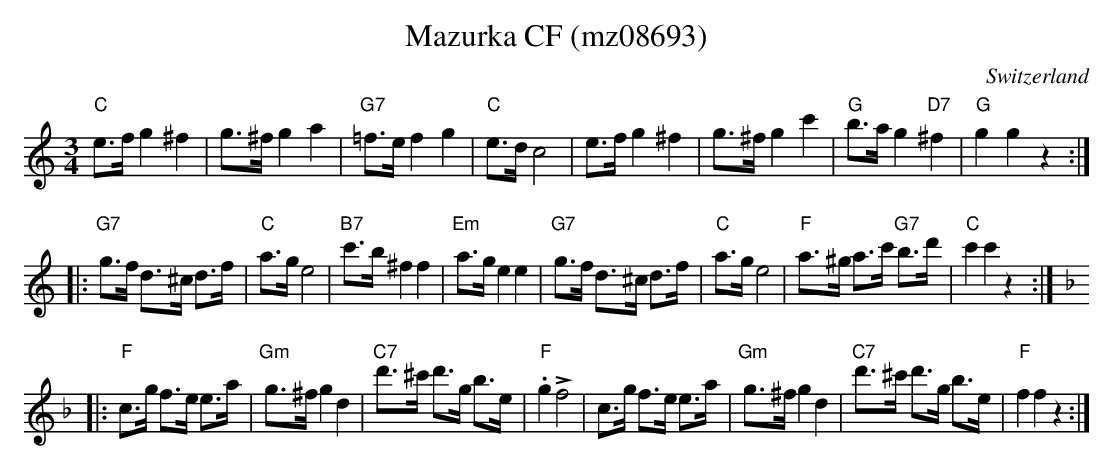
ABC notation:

X:1
T: Mazurka CF (mz08693)
O:Switzerland
M:3/4
L:1/8
K:C major
"C"e>f g2^f2 | g>^f g2a2 | "G7"=f>e f2g2 | "C"e>d c4 | e>f g2^f2 | g>^f g2c'2 | "G"b>a g2"D7"^f2 | "G"g2g2z2 ::
"G7"g>f d>^c d>f | "C"a>g e4 | "B7"c'>b ^f2f2 | "Em"a>g e2e2 | "G7"g>f d>^c d>f | "C"a>g e4 | "F"a>^g a>c' "G7"b>d' | "C"c'2c'2z2 :: [K:F]
"F"c>g f>e e>a | "Gm"g>^f g2d2 | "C7"d'>^c' d'>g b>e | "F".g2+>+f4 | c>g f>e e>a | "Gm"g>^f g2d2 | "C7"d'>^c' d'>g b>e | "F"f2f2z2 :|
